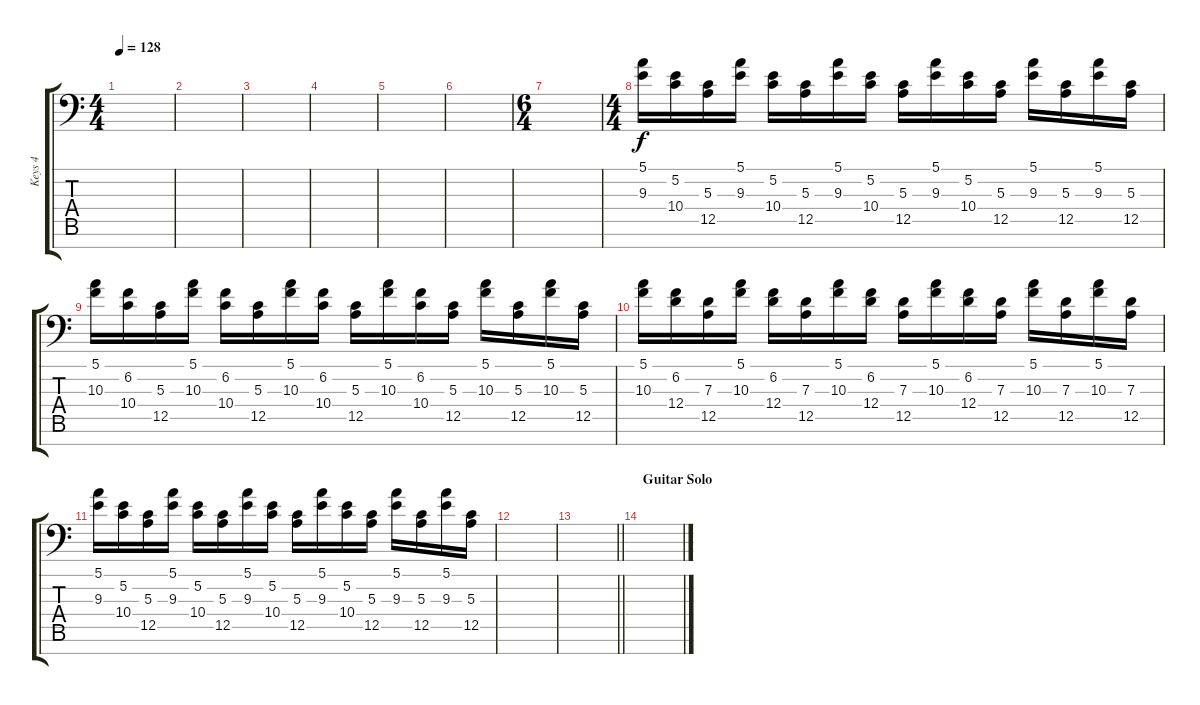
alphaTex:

\track ("Keys 4" "Keys 4") {instrument lead2sawtooth}
\staff {score tabs}
\tuning (E4 B3 G3 D3 A2 E2 D1) {hide}
\ts (4 4)
\tempo 128
\clef f4
\ks c
|
|
|
|
|
|
\ts (6 4)
|
\ts (4 4)
(5.1 9.3).16{volume 11} (5.2 10.4).16 (5.3 12.5).16 (5.1 9.3).16 (5.2 10.4).16 (5.3 12.5).16 (5.1 9.3).16 (5.2 10.4).16 (5.3 12.5).16 (5.1 9.3).16 (5.2 10.4).16 (5.3 12.5).16 (5.1 9.3).16 (5.3 12.5).16 (5.1 9.3).16 (5.3 12.5).16 |
(5.1 10.3).16 (6.2 10.4).16 (5.3 12.5).16 (5.1 10.3).16 (6.2 10.4).16 (5.3 12.5).16 (5.1 10.3).16 (6.2 10.4).16 (5.3 12.5).16 (5.1 10.3).16 (6.2 10.4).16 (5.3 12.5).16 (5.1 10.3).16 (5.3 12.5).16 (5.1 10.3).16 (5.3 12.5).16 |
(5.1 10.3).16 (6.2 12.4).16 (7.3 12.5).16 (5.1 10.3).16 (6.2 12.4).16 (7.3 12.5).16 (5.1 10.3).16 (6.2 12.4).16 (7.3 12.5).16 (5.1 10.3).16 (6.2 12.4).16 (7.3 12.5).16 (5.1 10.3).16 (7.3 12.5).16 (5.1 10.3).16 (7.3 12.5).16 |
(5.1 9.3).16 (5.2 10.4).16 (5.3 12.5).16 (5.1 9.3).16 (5.2 10.4).16 (5.3 12.5).16 (5.1 9.3).16 (5.2 10.4).16 (5.3 12.5).16 (5.1 9.3).16 (5.2 10.4).16 (5.3 12.5).16 (5.1 9.3).16 (5.3 12.5).16 (5.1 9.3).16 (5.3 12.5).16 |
|
\barLineRight lightlight
|
\section ("" "Guitar Solo")
